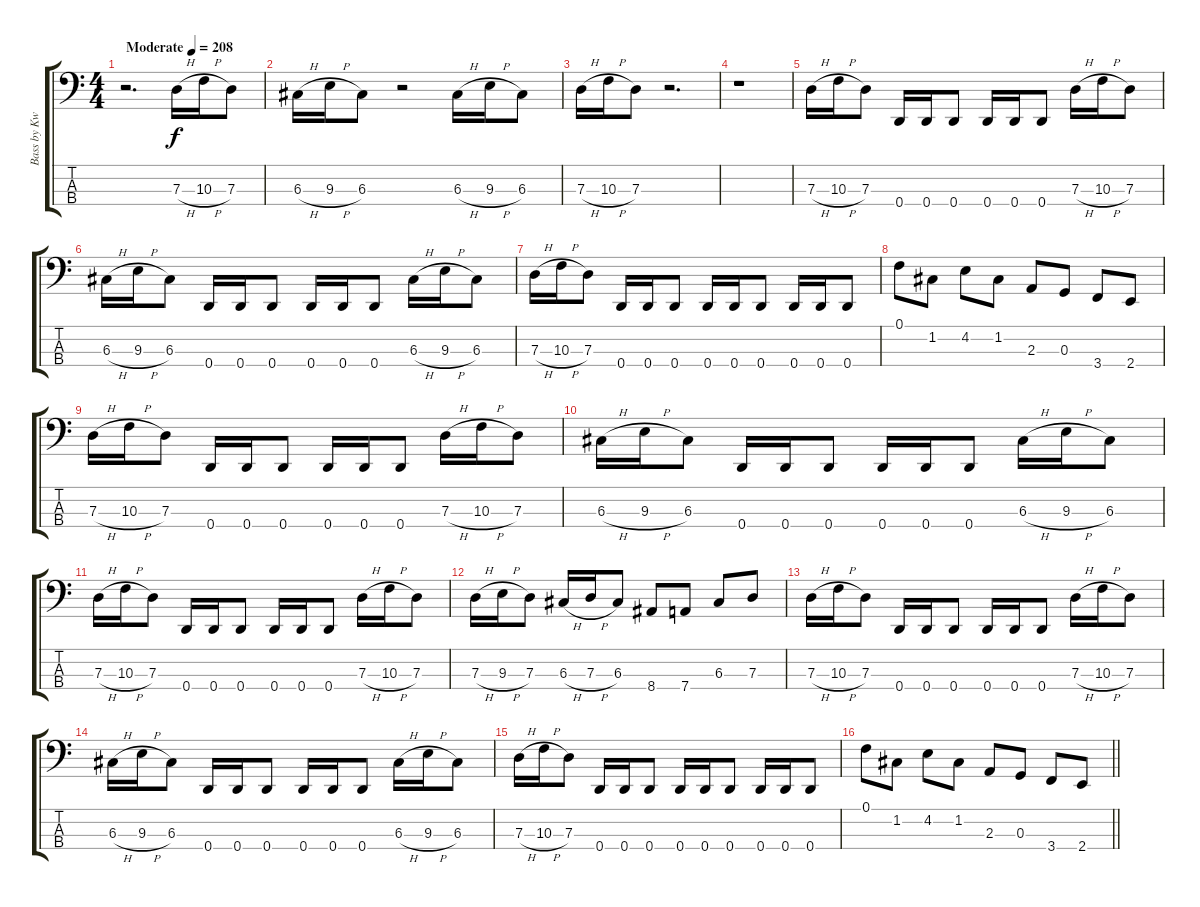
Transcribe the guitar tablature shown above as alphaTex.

\track ("Bass by Kwonnie" "Bass by Kw") {instrument electricbassfinger}
\staff {score tabs}
\tuning (F2 C2 G1 D1) {hide}
\ts (4 4)
\tempo (208 "Moderate")
\clef f4
\ks c
r.2{d dy f instrument electricbassfinger} 7.3{h}.16 10.3{h}.16 7.3.8 |
6.3{h}.16 9.3{h}.16 6.3.8 r.2 6.3{h}.16 9.3{h}.16 6.3.8 |
7.3{h}.16 10.3{h}.16 7.3.8 r.2{d} |
r.1 |
7.3{h}.16 10.3{h}.16 7.3.8 0.4.16 0.4.16 0.4.8 0.4.16 0.4.16 0.4.8 7.3{h}.16 10.3{h}.16 7.3.8 |
6.3{h}.16 9.3{h}.16 6.3.8 0.4.16 0.4.16 0.4.8 0.4.16 0.4.16 0.4.8 6.3{h}.16 9.3{h}.16 6.3.8 |
7.3{h}.16 10.3{h}.16 7.3.8 0.4.16 0.4.16 0.4.8 0.4.16 0.4.16 0.4.8 0.4.16 0.4.16 0.4.8 |
0.1.8 1.2.8 4.2.8 1.2.8 2.3.8 0.3.8 3.4.8 2.4.8 |
7.3{h}.16 10.3{h}.16 7.3.8 0.4.16 0.4.16 0.4.8 0.4.16 0.4.16 0.4.8 7.3{h}.16 10.3{h}.16 7.3.8 |
6.3{h}.16 9.3{h}.16 6.3.8 0.4.16 0.4.16 0.4.8 0.4.16 0.4.16 0.4.8 6.3{h}.16 9.3{h}.16 6.3.8 |
7.3{h}.16 10.3{h}.16 7.3.8 0.4.16 0.4.16 0.4.8 0.4.16 0.4.16 0.4.8 7.3{h}.16 10.3{h}.16 7.3.8 |
7.3{h}.16 9.3{h}.16 7.3.8 6.3{h}.16 7.3{h}.16 6.3.8 8.4.8 7.4.8 6.3.8 7.3.8 |
7.3{h}.16 10.3{h}.16 7.3.8 0.4.16 0.4.16 0.4.8 0.4.16 0.4.16 0.4.8 7.3{h}.16 10.3{h}.16 7.3.8 |
6.3{h}.16 9.3{h}.16 6.3.8 0.4.16 0.4.16 0.4.8 0.4.16 0.4.16 0.4.8 6.3{h}.16 9.3{h}.16 6.3.8 |
7.3{h}.16 10.3{h}.16 7.3.8 0.4.16 0.4.16 0.4.8 0.4.16 0.4.16 0.4.8 0.4.16 0.4.16 0.4.8 |
\barLineRight lightlight
0.1.8 1.2.8 4.2.8 1.2.8 2.3.8 0.3.8 3.4.8 2.4.8
